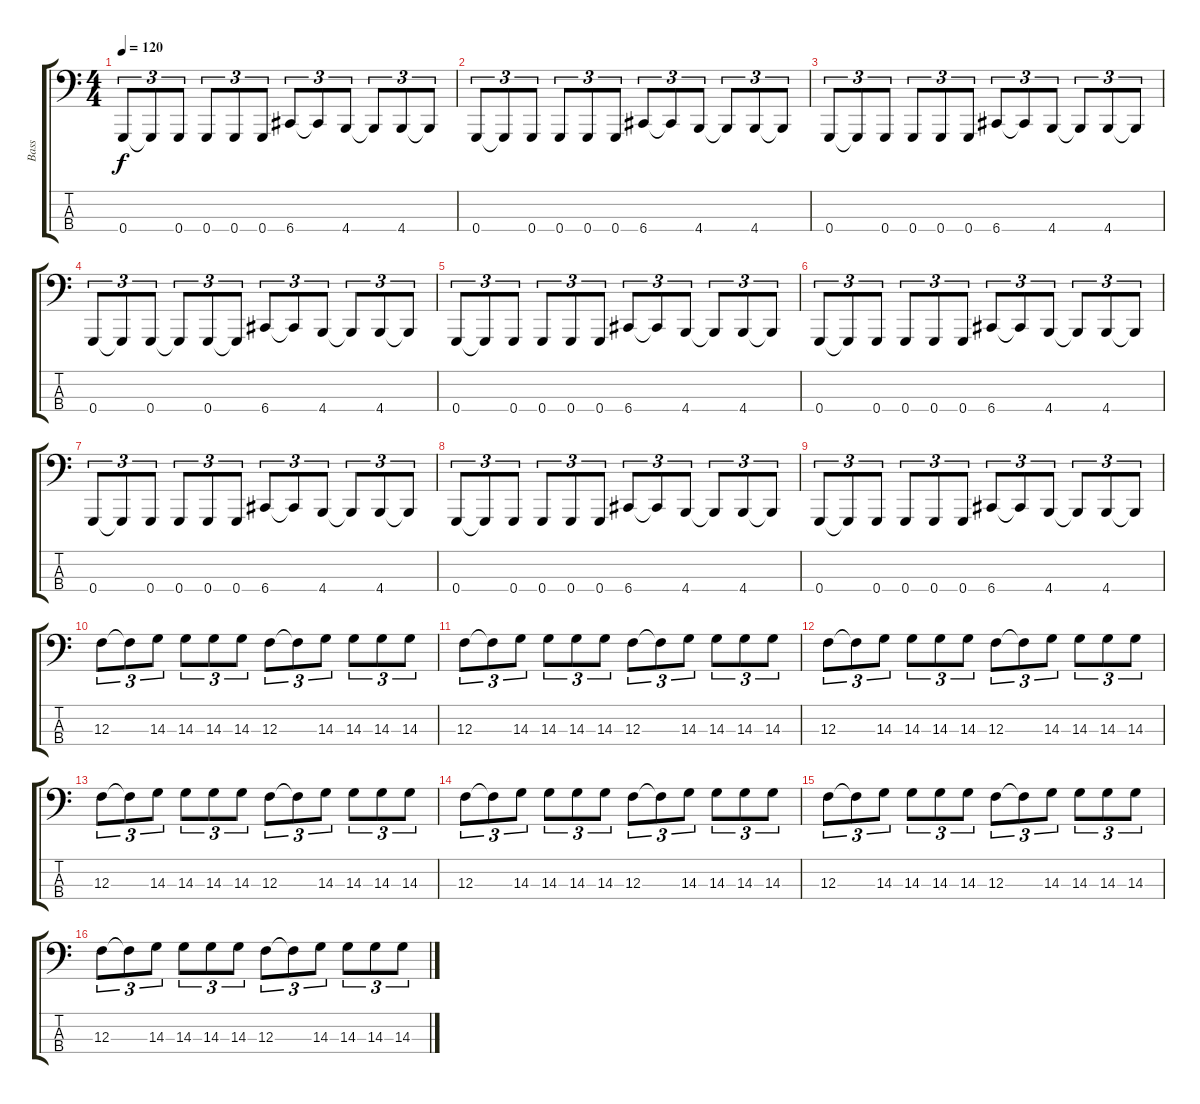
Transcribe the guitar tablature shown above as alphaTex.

\track ("Bass" "Bass") {instrument electricbasspick}
\staff {score tabs}
\tuning (Eb2 Bb1 F1 G0) {hide}
\ts (4 4)
\tempo 120
\clef f4
\ks c
0.4.8{tu (3 2) dy f} 0.4{t}.8{tu (3 2)} 0.4.8{tu (3 2)} 0.4.8{tu (3 2)} 0.4.8{tu (3 2)} 0.4.8{tu (3 2)} 6.4.8{tu (3 2)} 6.4{t}.8{tu (3 2)} 4.4.8{tu (3 2)} 4.4{t}.8{tu (3 2)} 4.4.8{tu (3 2)} 4.4{t}.8{tu (3 2)} |
0.4.8{tu (3 2)} 0.4{t}.8{tu (3 2)} 0.4.8{tu (3 2)} 0.4.8{tu (3 2)} 0.4.8{tu (3 2)} 0.4.8{tu (3 2)} 6.4.8{tu (3 2)} 6.4{t}.8{tu (3 2)} 4.4.8{tu (3 2)} 4.4{t}.8{tu (3 2)} 4.4.8{tu (3 2)} 4.4{t}.8{tu (3 2)} |
0.4.8{tu (3 2)} 0.4{t}.8{tu (3 2)} 0.4.8{tu (3 2)} 0.4.8{tu (3 2)} 0.4.8{tu (3 2)} 0.4.8{tu (3 2)} 6.4.8{tu (3 2)} 6.4{t}.8{tu (3 2)} 4.4.8{tu (3 2)} 4.4{t}.8{tu (3 2)} 4.4.8{tu (3 2)} 4.4{t}.8{tu (3 2)} |
0.4.8{tu (3 2)} 0.4{t}.8{tu (3 2)} 0.4.8{tu (3 2)} 0.4{t}.8{tu (3 2)} 0.4.8{tu (3 2)} 0.4{t}.8{tu (3 2)} 6.4.8{tu (3 2)} 6.4{t}.8{tu (3 2)} 4.4.8{tu (3 2)} 4.4{t}.8{tu (3 2)} 4.4.8{tu (3 2)} 4.4{t}.8{tu (3 2)} |
0.4.8{tu (3 2)} 0.4{t}.8{tu (3 2)} 0.4.8{tu (3 2)} 0.4.8{tu (3 2)} 0.4.8{tu (3 2)} 0.4.8{tu (3 2)} 6.4.8{tu (3 2)} 6.4{t}.8{tu (3 2)} 4.4.8{tu (3 2)} 4.4{t}.8{tu (3 2)} 4.4.8{tu (3 2)} 4.4{t}.8{tu (3 2)} |
0.4.8{tu (3 2)} 0.4{t}.8{tu (3 2)} 0.4.8{tu (3 2)} 0.4.8{tu (3 2)} 0.4.8{tu (3 2)} 0.4.8{tu (3 2)} 6.4.8{tu (3 2)} 6.4{t}.8{tu (3 2)} 4.4.8{tu (3 2)} 4.4{t}.8{tu (3 2)} 4.4.8{tu (3 2)} 4.4{t}.8{tu (3 2)} |
0.4.8{tu (3 2)} 0.4{t}.8{tu (3 2)} 0.4.8{tu (3 2)} 0.4.8{tu (3 2)} 0.4.8{tu (3 2)} 0.4.8{tu (3 2)} 6.4.8{tu (3 2)} 6.4{t}.8{tu (3 2)} 4.4.8{tu (3 2)} 4.4{t}.8{tu (3 2)} 4.4.8{tu (3 2)} 4.4{t}.8{tu (3 2)} |
0.4.8{tu (3 2)} 0.4{t}.8{tu (3 2)} 0.4.8{tu (3 2)} 0.4.8{tu (3 2)} 0.4.8{tu (3 2)} 0.4.8{tu (3 2)} 6.4.8{tu (3 2)} 6.4{t}.8{tu (3 2)} 4.4.8{tu (3 2)} 4.4{t}.8{tu (3 2)} 4.4.8{tu (3 2)} 4.4{t}.8{tu (3 2)} |
0.4.8{tu (3 2)} 0.4{t}.8{tu (3 2)} 0.4.8{tu (3 2)} 0.4.8{tu (3 2)} 0.4.8{tu (3 2)} 0.4.8{tu (3 2)} 6.4.8{tu (3 2)} 6.4{t}.8{tu (3 2)} 4.4.8{tu (3 2)} 4.4{t}.8{tu (3 2)} 4.4.8{tu (3 2)} 4.4{t}.8{tu (3 2)} |
12.3.8{tu (3 2)} 12.3{t}.8{tu (3 2)} 14.3.8{tu (3 2)} 14.3.8{tu (3 2)} 14.3.8{tu (3 2)} 14.3.8{tu (3 2)} 12.3.8{tu (3 2)} 12.3{t}.8{tu (3 2)} 14.3.8{tu (3 2)} 14.3.8{tu (3 2)} 14.3.8{tu (3 2)} 14.3.8{tu (3 2)} |
12.3.8{tu (3 2)} 12.3{t}.8{tu (3 2)} 14.3.8{tu (3 2)} 14.3.8{tu (3 2)} 14.3.8{tu (3 2)} 14.3.8{tu (3 2)} 12.3.8{tu (3 2)} 12.3{t}.8{tu (3 2)} 14.3.8{tu (3 2)} 14.3.8{tu (3 2)} 14.3.8{tu (3 2)} 14.3.8{tu (3 2)} |
12.3.8{tu (3 2)} 12.3{t}.8{tu (3 2)} 14.3.8{tu (3 2)} 14.3.8{tu (3 2)} 14.3.8{tu (3 2)} 14.3.8{tu (3 2)} 12.3.8{tu (3 2)} 12.3{t}.8{tu (3 2)} 14.3.8{tu (3 2)} 14.3.8{tu (3 2)} 14.3.8{tu (3 2)} 14.3.8{tu (3 2)} |
12.3.8{tu (3 2)} 12.3{t}.8{tu (3 2)} 14.3.8{tu (3 2)} 14.3.8{tu (3 2)} 14.3.8{tu (3 2)} 14.3.8{tu (3 2)} 12.3.8{tu (3 2)} 12.3{t}.8{tu (3 2)} 14.3.8{tu (3 2)} 14.3.8{tu (3 2)} 14.3.8{tu (3 2)} 14.3.8{tu (3 2)} |
12.3.8{tu (3 2)} 12.3{t}.8{tu (3 2)} 14.3.8{tu (3 2)} 14.3.8{tu (3 2)} 14.3.8{tu (3 2)} 14.3.8{tu (3 2)} 12.3.8{tu (3 2)} 12.3{t}.8{tu (3 2)} 14.3.8{tu (3 2)} 14.3.8{tu (3 2)} 14.3.8{tu (3 2)} 14.3.8{tu (3 2)} |
12.3.8{tu (3 2)} 12.3{t}.8{tu (3 2)} 14.3.8{tu (3 2)} 14.3.8{tu (3 2)} 14.3.8{tu (3 2)} 14.3.8{tu (3 2)} 12.3.8{tu (3 2)} 12.3{t}.8{tu (3 2)} 14.3.8{tu (3 2)} 14.3.8{tu (3 2)} 14.3.8{tu (3 2)} 14.3.8{tu (3 2)} |
12.3.8{tu (3 2)} 12.3{t}.8{tu (3 2)} 14.3.8{tu (3 2)} 14.3.8{tu (3 2)} 14.3.8{tu (3 2)} 14.3.8{tu (3 2)} 12.3.8{tu (3 2)} 12.3{t}.8{tu (3 2)} 14.3.8{tu (3 2)} 14.3.8{tu (3 2)} 14.3.8{tu (3 2)} 14.3.8{tu (3 2)}
